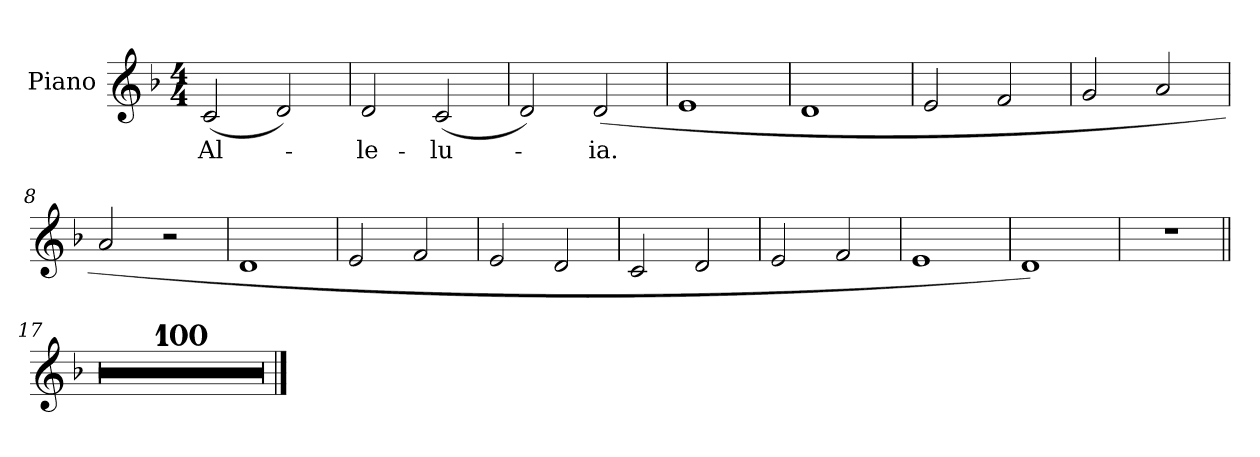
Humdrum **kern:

**kern	**text
*part1	*part1
*staff1	*staff1
*I"Piano	*
*I'Pno.	*
*clefG2	*
*k[b-]	*
*M4/4	*
=1	=1
(>2c/	Al-
2d/)	.
=2	=2
2d/	-le-
(>2c/	-lu-
=3	=3
2d/)	.
(>2d/	-ia.
=4	=4
1e	.
=5	=5
1d	.
=6	=6
2e/	.
2f/	.
=7	=7
2g/	.
2a/	.
=8	=8
2a/	.
2r	.
=9	=9
1d	.
=10	=10
2e/	.
2f/	.
!!LO:LB:g=z
=11	=11
2e/	.
2d/	.
=12	=12
2c/	.
2d/	.
=13	=13
2e/	.
2f/	.
=14	=14
1e	.
=15	=15
1d)	.
=16	=16
1r	.
=17||	=17||
1r	.
=18	=18
1r	.
=19	=19
1r	.
=20	=20
1r	.
=21	=21
1r	.
=22	=22
1r	.
!!LO:LB:g=z
=23	=23
1r	.
=24	=24
1r	.
=25	=25
1r	.
=26	=26
1r	.
=27	=27
1r	.
=28	=28
1r	.
=29	=29
1r	.
=30	=30
1r	.
=31	=31
1r	.
=32	=32
1r	.
=33	=33
1r	.
=34	=34
1r	.
!!LO:LB:g=z
=35	=35
1r	.
=36	=36
1r	.
=37	=37
1r	.
=38	=38
1r	.
=39	=39
1r	.
=40	=40
1r	.
=41	=41
1r	.
=42	=42
1r	.
=43	=43
1r	.
=44	=44
1r	.
=45	=45
1r	.
=46	=46
1r	.
!!LO:LB:g=z
=47	=47
1r	.
=48	=48
1r	.
=49	=49
1r	.
=50	=50
1r	.
=51	=51
1r	.
=52	=52
1r	.
=53	=53
1r	.
=54	=54
1r	.
=55	=55
1r	.
=56	=56
1r	.
=57	=57
1r	.
=58	=58
1r	.
!!LO:LB:g=z
=59	=59
1r	.
=60	=60
1r	.
=61	=61
1r	.
=62	=62
1r	.
=63	=63
1r	.
=64	=64
1r	.
=65	=65
1r	.
=66	=66
1r	.
=67	=67
1r	.
=68	=68
1r	.
=69	=69
1r	.
=70	=70
1r	.
!!LO:LB:g=z
=71	=71
1r	.
=72	=72
1r	.
=73	=73
1r	.
=74	=74
1r	.
=75	=75
1r	.
=76	=76
1r	.
=77	=77
1r	.
=78	=78
1r	.
=79	=79
1r	.
=80	=80
1r	.
=81	=81
1r	.
=82	=82
1r	.
!!LO:LB:g=z
=83	=83
1r	.
=84	=84
1r	.
=85	=85
1r	.
=86	=86
1r	.
=87	=87
1r	.
=88	=88
1r	.
=89	=89
1r	.
=90	=90
1r	.
=91	=91
1r	.
=92	=92
1r	.
=93	=93
1r	.
=94	=94
1r	.
!!LO:LB:g=z
=95	=95
1r	.
=96	=96
1r	.
=97	=97
1r	.
=98	=98
1r	.
=99	=99
1r	.
=100	=100
1r	.
=101	=101
1r	.
=102	=102
1r	.
=103	=103
1r	.
=104	=104
1r	.
=105	=105
1r	.
=106	=106
1r	.
!!LO:LB:g=z
=107	=107
1r	.
=108	=108
1r	.
=109	=109
1r	.
=110	=110
1r	.
=111	=111
1r	.
=112	=112
1r	.
=113	=113
1r	.
=114	=114
1r	.
=115	=115
1r	.
=116	=116
1r	.
==	==
*-	*-
